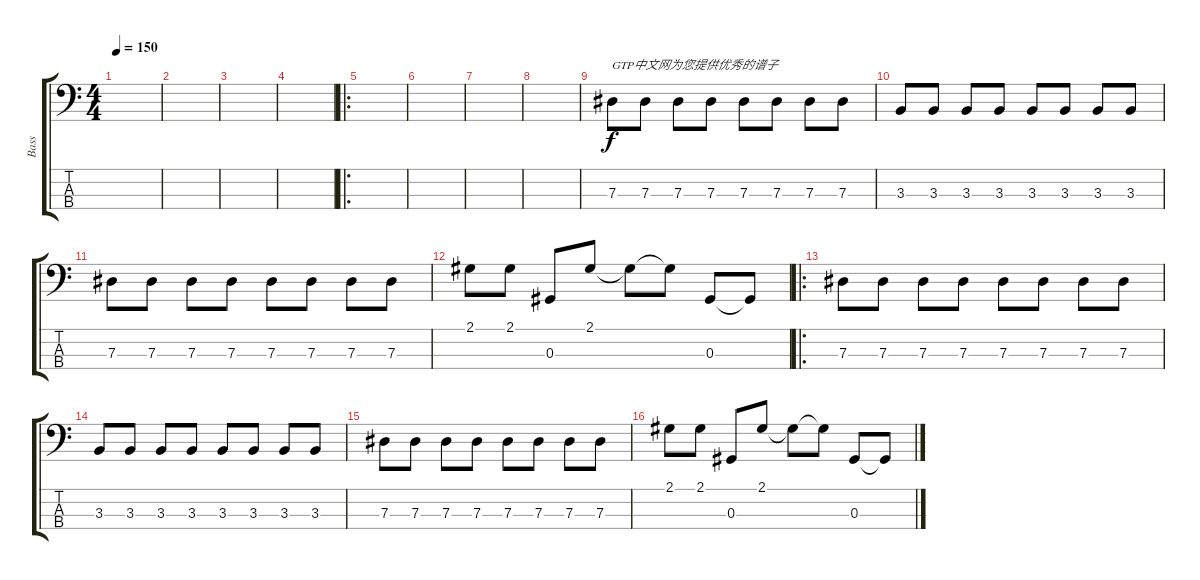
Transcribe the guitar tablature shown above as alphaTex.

\track ("Bass" "Bass") {instrument electricbasspick}
\staff {score tabs}
\tuning (Gb2 Db2 Ab1 Eb1) {hide}
\ts (4 4)
\tempo 150
\clef f4
\ks c
|
|
|
|
\ro
|
|
|
|
7.3.8{txt "GTP中文网为您提供优秀的谱子"} 7.3.8 7.3.8 7.3.8 7.3.8 7.3.8 7.3.8 7.3.8 |
3.3.8 3.3.8 3.3.8 3.3.8 3.3.8 3.3.8 3.3.8 3.3.8 |
7.3.8 7.3.8 7.3.8 7.3.8 7.3.8 7.3.8 7.3.8 7.3.8 |
2.1.8 2.1.8 0.3.8 2.1.8 2.1{t}.8 2.1{t}.8 0.3.8 0.3{t}.8 |
\ro
7.3.8 7.3.8 7.3.8 7.3.8 7.3.8 7.3.8 7.3.8 7.3.8 |
3.3.8 3.3.8 3.3.8 3.3.8 3.3.8 3.3.8 3.3.8 3.3.8 |
7.3.8 7.3.8 7.3.8 7.3.8 7.3.8 7.3.8 7.3.8 7.3.8 |
2.1.8 2.1.8 0.3.8 2.1.8 2.1{t}.8 2.1{t}.8 0.3.8 0.3{t}.8
